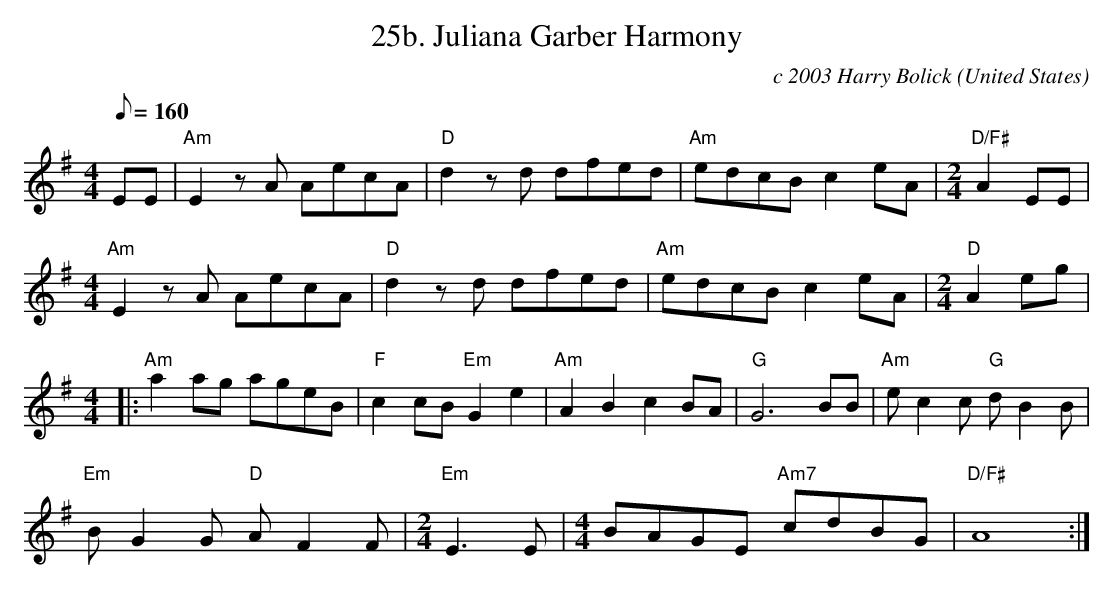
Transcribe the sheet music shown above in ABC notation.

X:1
T:25b. Juliana Garber Harmony
C:c 2003 Harry Bolick
O:United States
M:4/4
L:1/8
Q:160
K:G
 EE| "Am" E2 z A AecA |"D" d2 z d dfed|"Am" edcB c2 eA |\
M:2/4
 "D/F#" A2 EE |
M:4/4
 "Am" E2 z A AecA |"D" d2 z d dfed|"Am" edcB c2 eA |\
M:2/4
"D" A2 eg |
M:4/4
|:"Am" a2ag ageB | "F" c2cB "Em" G2 e2 | "Am" A2B2 c2BA| "G" G6BB| "Am" ec2c "G" dB2B|
"Em" BG2G "D" AF2F|\
M:2/4
 "Em" E2>E2 |\
M:4/4
BAGE "Am7" cdBG| "D/F#" A8:|
